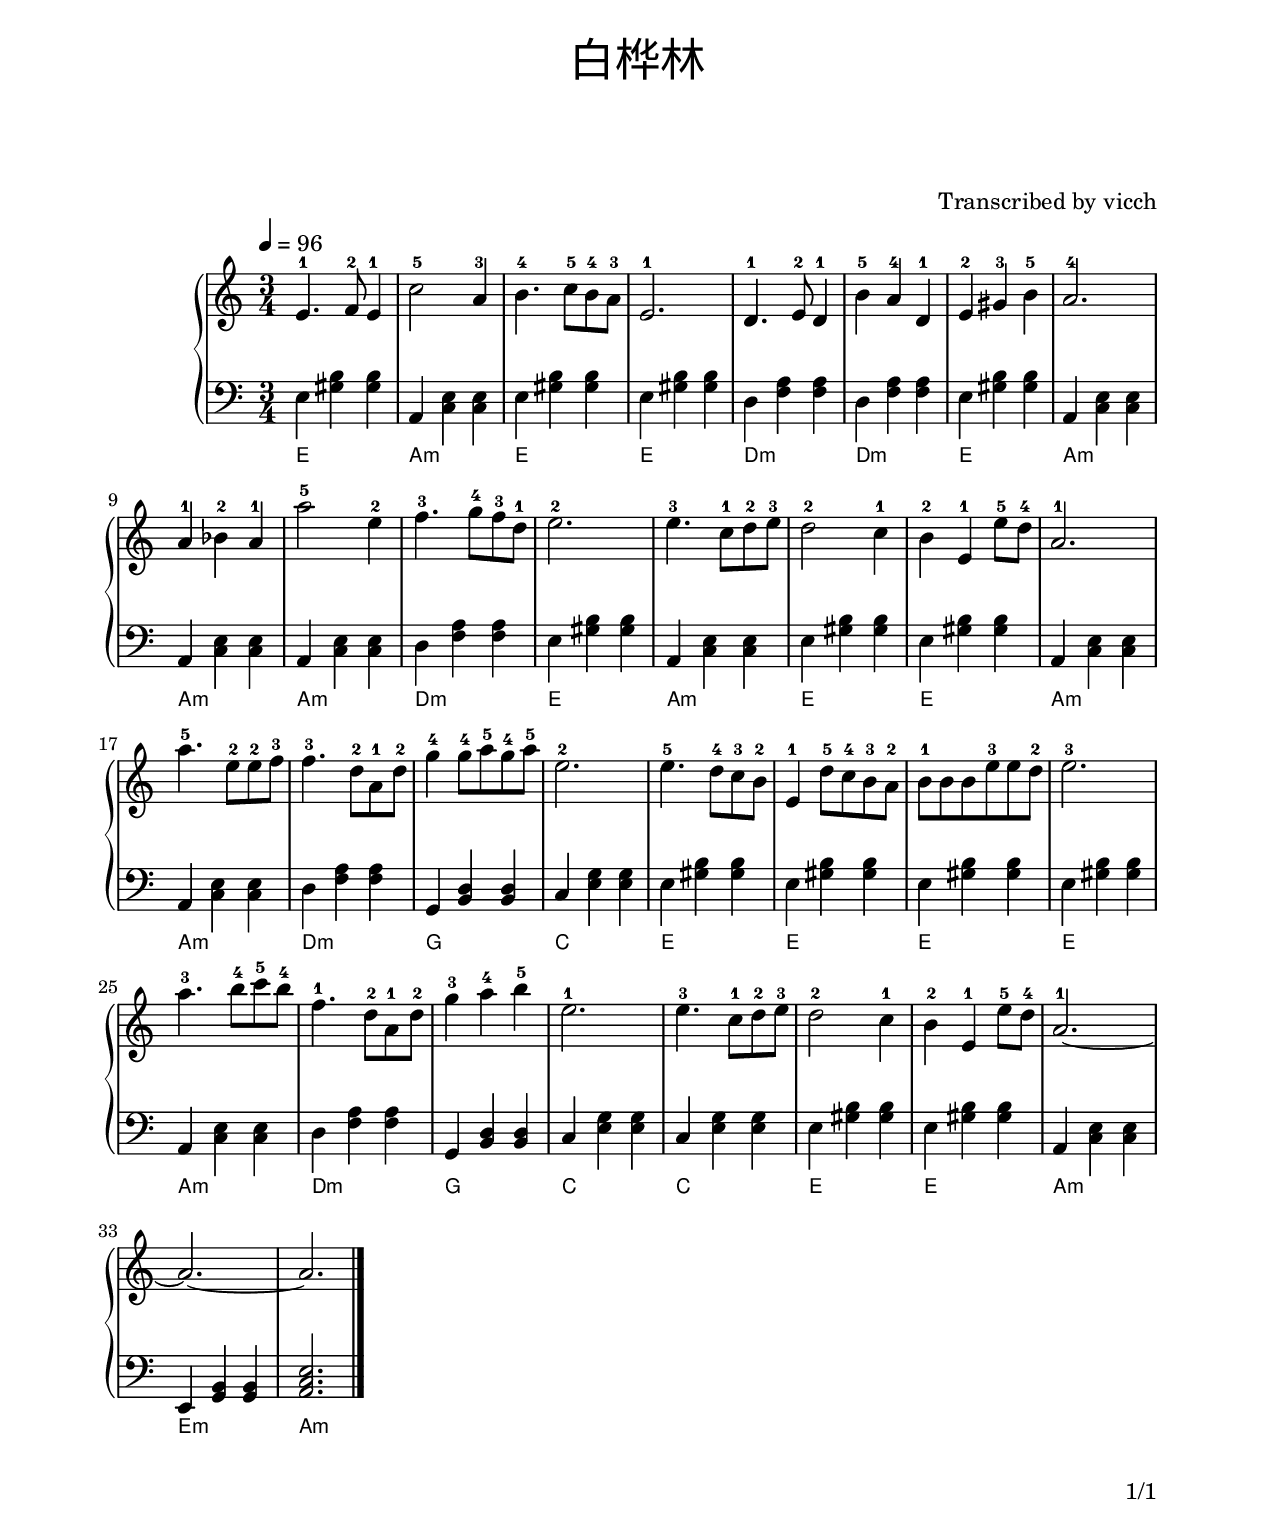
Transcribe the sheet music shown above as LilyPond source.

\version "2.24.3"
\include "../template.v1.ly"

\paper {
  ragged-last = ##t
}

\header {
  title = \markup \override #'((font-name . "FangSong")(font-size . 6)) "白桦林"
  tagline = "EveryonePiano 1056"
}

\markup \vspace #1.5

chordc  = { c4  <<e4  g4>>  <<e4  g4>>  }
chorddm = { d4  <<f4  a4>>  <<f4  a4>>  }
chorde  = { e4  <<gs4 b4>>  <<gs4 b4>>  }
chordem = { e,4 <<g,4 b,4>> <<g,4 b,4>> }
chordg  = { g,4 <<b,4 d4>>  <<b,4 d4>>  }
chordam = { a,4 <<c4  e4>>  <<c4  e4>>  }

\score {
  \new PianoStaff <<
    \new Staff {
      \tempo 4 = 96
      \clef treble
      \key c \major
      \time 3/4
      
      e'4.^1  f'8^2  e'4^1          | c''2^5         a'4^3        | b'4.^4         c''8^5 b'8^4  a'8^3  | e'2.^1  | d'4.^1  e'8^2  d'4^1         | b'4^5  a'4^4         d'4^1       | e'4^2     gs'4^3     b'4^5         | a'2.^4  | \break
      a'4^1   bf'4^2 a'4^1          | a''2^5         e''4^2       | f''4.^3        g''8^4 f''8^3 d''8^1 | e''2.^2 | e''4.^3 c''8^1 d''8^2 e''8^3 | d''2^2               c''4^1      | b'4^2     e'4^1      e''8^5 d''8^4 | a'2.^1  | \break
      a''4.^5 e''8^2 e''8^2  f''8^3 | f''4.^3 d''8^2 a'8^1 d''8^2 | g''4^4  g''8^4 a''8^5 g''8^4 a''8^5 | e''2.^2 | e''4.^5 d''8^4 c''8^3 b'8^2  | e'4^1  d''8^5 c''8^4 b'8^3 a'8^2 | b'8^1 b'8 b'8 e''8^3 e''8   d''8^2 | e''2.^3 | \break
      a''4.^3 b''8^4 c'''8^5 b''8^4 | f''4.^1 d''8^2 a'8^1 d''8^2 | g''4^3  a''4^4        b''4^5        | e''2.^1 | e''4.^3 c''8^1 d''8^2 e''8^3 | d''2^2               c''4^1      | b'4^2     e'4^1      e''8^5 d''8^4 | a'2.^1~ | \break
      a'2.~                 | a'2.                | \bar "|."
    }
    \new Staff {
      \clef bass
      \key c \major
      \time 3/4
      
      \chorde  | \chordam   | \chorde  | \chorde | \chorddm | \chorddm | \chorde | \chordam |
      \chordam | \chordam   | \chorddm | \chorde | \chordam | \chorde  | \chorde | \chordam |
      \chordam | \chorddm   | \chordg  | \chordc | \chorde  | \chorde  | \chorde | \chorde  |
      \chordam | \chorddm   | \chordg  | \chordc | \chordc  | \chorde  | \chorde | \chordam |
      \chordem | <a, c e>2. |
    }
    \chords {
      \set noChordSymbol = ""
      
      e   | a:m | e   | e | d:m | d:m | e | a:m |
      a:m | a:m | d:m | e | a:m | e   | e | a:m |
      a:m | d:m | g   | c | e   | e   | e | e   |
      a:m | d:m | g   | c | c   | e   | e | a:m |
      e:m | a:m |
    }
  >>
  \layout {}
  \midi {}
}
